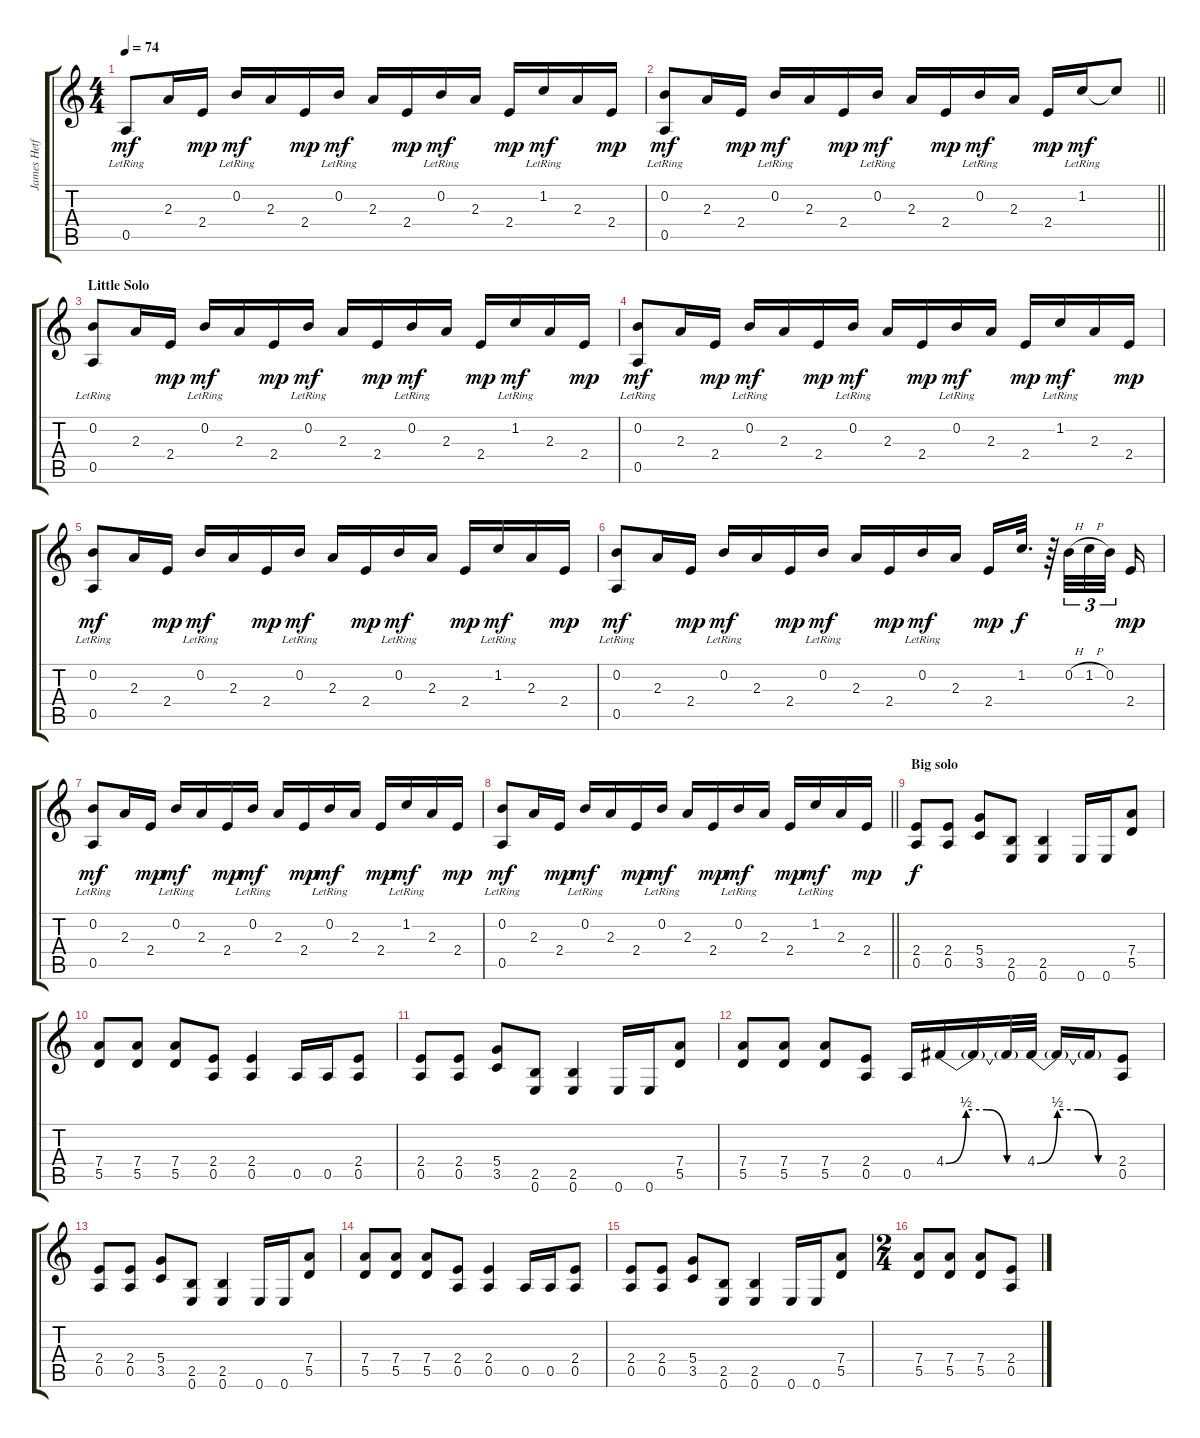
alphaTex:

\track ("James Hetfield" "James Hetf") {instrument acousticguitarsteel}
\staff {score tabs}
\tuning (E4 B3 G3 D3 A2 E2) {hide}
\ts (4 4)
\tempo 74
\clef g2
\ks c
0.5{lr}.8{dy mf} 2.3.16 2.4.16{dy mp} 0.2{lr}.16{dy mf} 2.3.16 2.4.16{dy mp} 0.2{lr}.16{dy mf} 2.3.16 2.4.16{dy mp} 0.2{lr}.16{dy mf} 2.3.16 2.4.16{dy mp} 1.2{lr}.16{dy mf} 2.3.16 2.4.16{dy mp} |
\barLineRight lightlight
(0.2{lr} 0.5{lr}).8{dy mf} 2.3.16 2.4.16{dy mp} 0.2{lr}.16{dy mf} 2.3.16 2.4.16{dy mp} 0.2{lr}.16{dy mf} 2.3.16 2.4.16{dy mp} 0.2{lr}.16{dy mf} 2.3.16 2.4.16{dy mp} 1.2{lr}.16{dy mf} 1.2{t}.8 |
\section ("" "Little Solo")
(0.2{lr} 0.5{lr}).8 2.3.16 2.4.16{dy mp} 0.2{lr}.16{dy mf} 2.3.16 2.4.16{dy mp} 0.2{lr}.16{dy mf} 2.3.16 2.4.16{dy mp} 0.2{lr}.16{dy mf} 2.3.16 2.4.16{dy mp} 1.2{lr}.16{dy mf} 2.3.16 2.4.16{dy mp} |
(0.2{lr} 0.5{lr}).8{dy mf} 2.3.16 2.4.16{dy mp} 0.2{lr}.16{dy mf} 2.3.16 2.4.16{dy mp} 0.2{lr}.16{dy mf} 2.3.16 2.4.16{dy mp} 0.2{lr}.16{dy mf} 2.3.16 2.4.16{dy mp} 1.2{lr}.16{dy mf} 2.3.16 2.4.16{dy mp} |
(0.2{lr} 0.5{lr}).8{dy mf} 2.3.16 2.4.16{dy mp} 0.2{lr}.16{dy mf} 2.3.16 2.4.16{dy mp} 0.2{lr}.16{dy mf} 2.3.16 2.4.16{dy mp} 0.2{lr}.16{dy mf} 2.3.16 2.4.16{dy mp} 1.2{lr}.16{dy mf} 2.3.16 2.4.16{dy mp} |
(0.2{lr} 0.5{lr}).8{dy mf} 2.3.16 2.4.16{dy mp} 0.2{lr}.16{dy mf} 2.3.16 2.4.16{dy mp} 0.2{lr}.16{dy mf} 2.3.16 2.4.16{dy mp} 0.2{lr}.16{dy mf} 2.3.16 2.4.16{dy mp} 1.2.32{d dy f} r.64 0.2{h}.32{tu (3 2)} 1.2{h}.32{tu (3 2)} 0.2.32{tu (3 2) beam splitsecondary} 2.4.16{dy mp} |
(0.2{lr} 0.5{lr}).8{dy mf} 2.3.16 2.4.16{dy mp} 0.2{lr}.16{dy mf} 2.3.16 2.4.16{dy mp} 0.2{lr}.16{dy mf} 2.3.16 2.4.16{dy mp} 0.2{lr}.16{dy mf} 2.3.16 2.4.16{dy mp} 1.2{lr}.16{dy mf} 2.3.16 2.4.16{dy mp} |
\barLineRight lightlight
(0.2{lr} 0.5{lr}).8{dy mf} 2.3.16 2.4.16{dy mp} 0.2{lr}.16{dy mf} 2.3.16 2.4.16{dy mp} 0.2{lr}.16{dy mf} 2.3.16 2.4.16{dy mp} 0.2{lr}.16{dy mf} 2.3.16 2.4.16{dy mp} 1.2{lr}.16{dy mf} 2.3.16 2.4.16{dy mp} |
\section ("" "Big solo")
(2.4 0.5).8{dy f volume 10 instrument distortionguitar} (2.4 0.5).8 (5.4 3.5).8 (2.5 0.6).8 (2.5 0.6).4 0.6.16 0.6.16 (7.4 5.5).8 |
(7.4 5.5).8 (7.4 5.5).8 (7.4 5.5).8 (2.4 0.5).8 (2.4 0.5).4 0.5.16 0.5.16 (2.4 0.5).8 |
(2.4 0.5).8 (2.4 0.5).8 (5.4 3.5).8 (2.5 0.6).8 (2.5 0.6).4 0.6.16 0.6.16 (7.4 5.5).8 |
(7.4 5.5).8 (7.4 5.5).8 (7.4 5.5).8 (2.4 0.5).8 0.5.16 4.4{be (custom 0 0 15 2 30 2 45 0 60 0)}.16 4.4{t}.16 4.4{t}.32 4.4{be (custom 0 0 15 2 30 2 45 0 60 0)}.32 4.4{t}.16 4.4{t}.16 (2.4 0.5).8 |
(2.4 0.5).8 (2.4 0.5).8 (5.4 3.5).8 (2.5 0.6).8 (2.5 0.6).4 0.6.16 0.6.16 (7.4 5.5).8 |
(7.4 5.5).8 (7.4 5.5).8 (7.4 5.5).8 (2.4 0.5).8 (2.4 0.5).4 0.5.16 0.5.16 (2.4 0.5).8 |
(2.4 0.5).8 (2.4 0.5).8 (5.4 3.5).8 (2.5 0.6).8 (2.5 0.6).4 0.6.16 0.6.16 (7.4 5.5).8 |
\ts (2 4)
(7.4 5.5).8 (7.4 5.5).8 (7.4 5.5).8 (2.4 0.5).8
